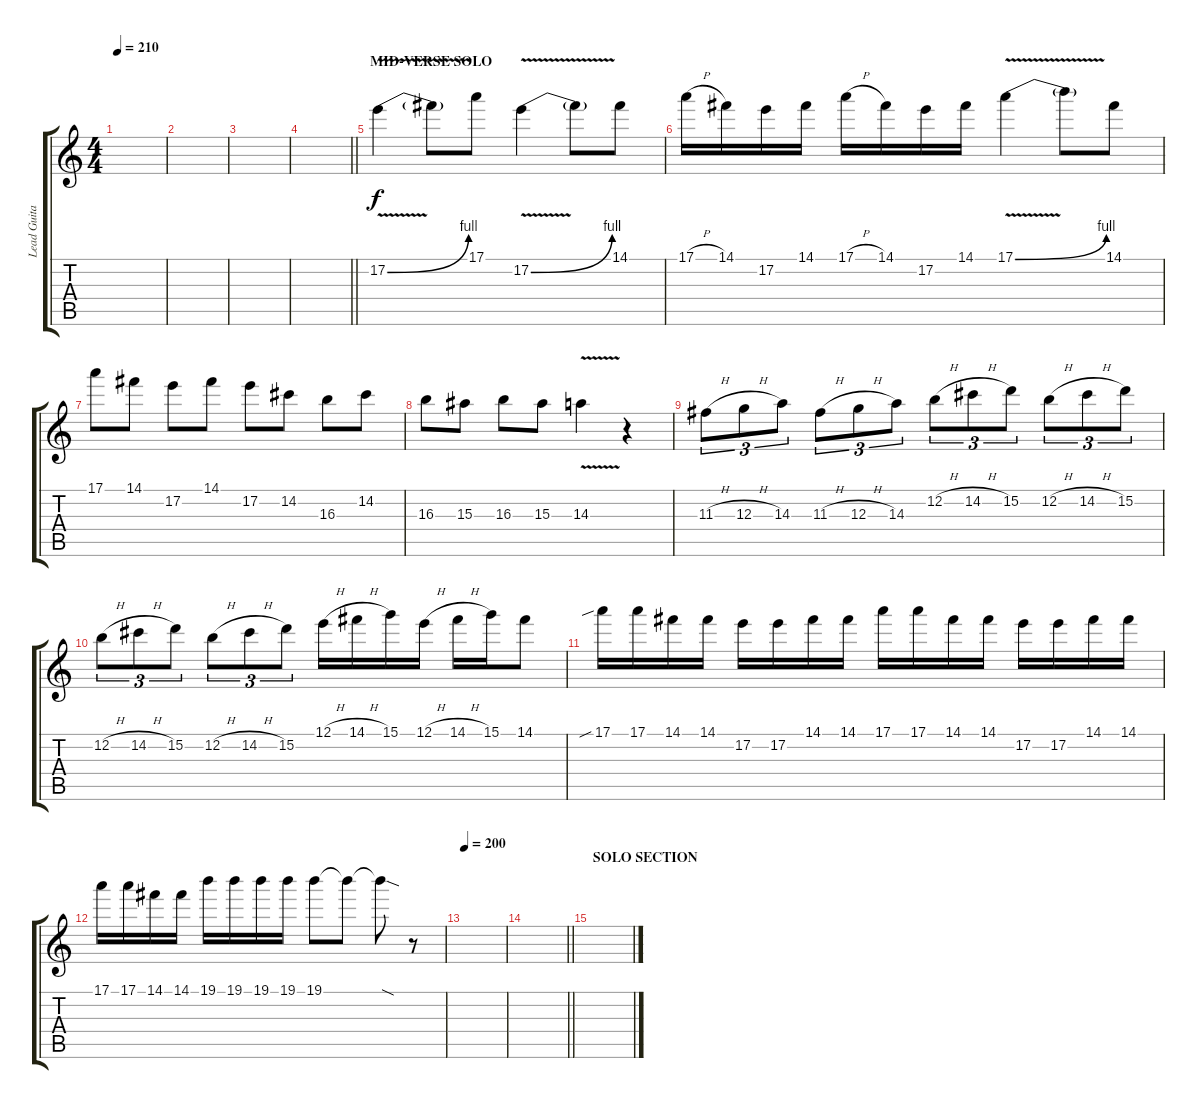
\track ("Lead Guitar 1 - John Laux" "Lead Guita") {instrument distortionguitar}
\staff {score tabs}
\tuning (E4 B3 G3 D3 A2 E2) {hide}
\ts (4 4)
\tempo 210
\clef g2
\ks c
|
|
|
\barLineRight lightlight
|
\section ("" "MID-VERSE SOLO")
17.2{be (bend 0 0 60 4) v}.4 17.2{t}.8 17.1.8 17.2{be (bend 0 0 60 4) v}.4 17.2{t}.8 14.1.8 |
17.1{h}.16 14.1.16 17.2.16 14.1.16 17.1{h}.16 14.1.16 17.2.16 14.1.16 17.1{be (bend 0 0 60 4) v}.4 17.1{t}.8 14.1.8 |
17.1.8 14.1.8 17.2.8 14.1.8 17.2.8 14.2.8 16.3.8 14.2.8 |
16.3.8 15.3.8 16.3.8 15.3.8 14.3{v}.4 r.4 |
11.3{h}.8{tu (3 2)} 12.3{h}.8{tu (3 2)} 14.3.8{tu (3 2)} 11.3{h}.8{tu (3 2)} 12.3{h}.8{tu (3 2)} 14.3.8{tu (3 2)} 12.2{h}.8{tu (3 2)} 14.2{h}.8{tu (3 2)} 15.2.8{tu (3 2)} 12.2{h}.8{tu (3 2)} 14.2{h}.8{tu (3 2)} 15.2.8{tu (3 2)} |
12.2{h}.8{tu (3 2)} 14.2{h}.8{tu (3 2)} 15.2.8{tu (3 2)} 12.2{h}.8{tu (3 2)} 14.2{h}.8{tu (3 2)} 15.2.8{tu (3 2)} 12.1{h}.16 14.1{h}.16 15.1.16 12.1{h}.16 14.1{h}.16 15.1.16 14.1.8 |
17.1{sib}.16 17.1.16 14.1.16 14.1.16 17.2.16 17.2.16 14.1.16 14.1.16 17.1.16 17.1.16 14.1.16 14.1.16 17.2.16 17.2.16 14.1.16 14.1.16 |
17.1.16 17.1.16 14.1.16 14.1.16 19.1.16 19.1.16 19.1.16 19.1.16 19.1.8 19.1{t}.8 19.1{sod t}.8 r.8 |
\tempo 200
|
\barLineRight lightlight
|
\section ("" "SOLO SECTION")
